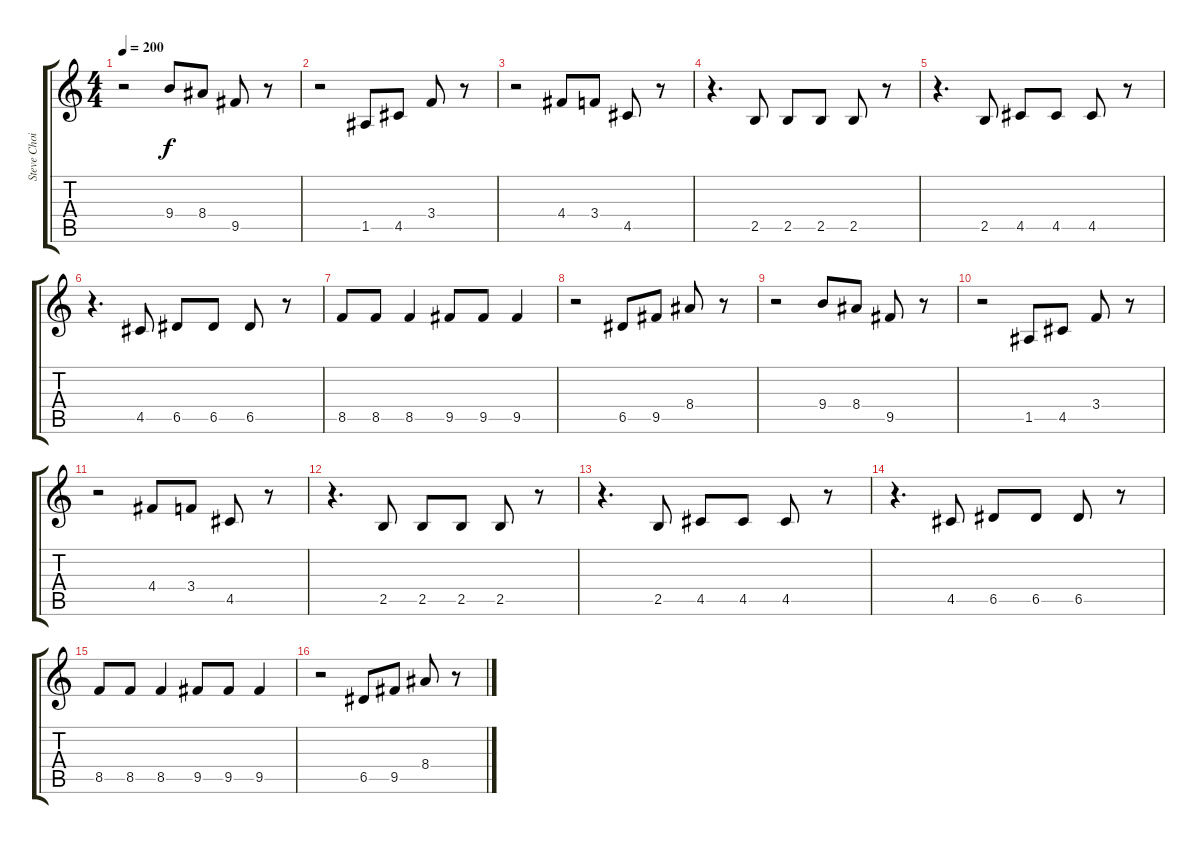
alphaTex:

\track ("Steve Choi" "Steve Choi") {instrument acousticguitarsteel}
\staff {score tabs}
\tuning (E4 B3 G3 D3 A2 E2) {hide}
\ts (4 4)
\tempo 200
\clef g2
\ks c
r.2{dy f} 9.4.8 8.4.8 9.5.8 r.8 |
r.2 1.5.8 4.5.8 3.4.8 r.8 |
r.2 4.4.8 3.4.8 4.5.8 r.8 |
r.4{d} 2.5.8 2.5.8 2.5.8 2.5.8 r.8 |
r.4{d} 2.5.8 4.5.8 4.5.8 4.5.8 r.8 |
r.4{d} 4.5.8 6.5.8 6.5.8 6.5.8 r.8 |
8.5.8 8.5.8 8.5.4 9.5.8 9.5.8 9.5.4 |
r.2 6.5.8 9.5.8 8.4.8 r.8 |
r.2 9.4.8 8.4.8 9.5.8 r.8 |
r.2 1.5.8 4.5.8 3.4.8 r.8 |
r.2 4.4.8 3.4.8 4.5.8 r.8 |
r.4{d} 2.5.8 2.5.8 2.5.8 2.5.8 r.8 |
r.4{d} 2.5.8 4.5.8 4.5.8 4.5.8 r.8 |
r.4{d} 4.5.8 6.5.8 6.5.8 6.5.8 r.8 |
8.5.8 8.5.8 8.5.4 9.5.8 9.5.8 9.5.4 |
r.2 6.5.8 9.5.8 8.4.8 r.8
